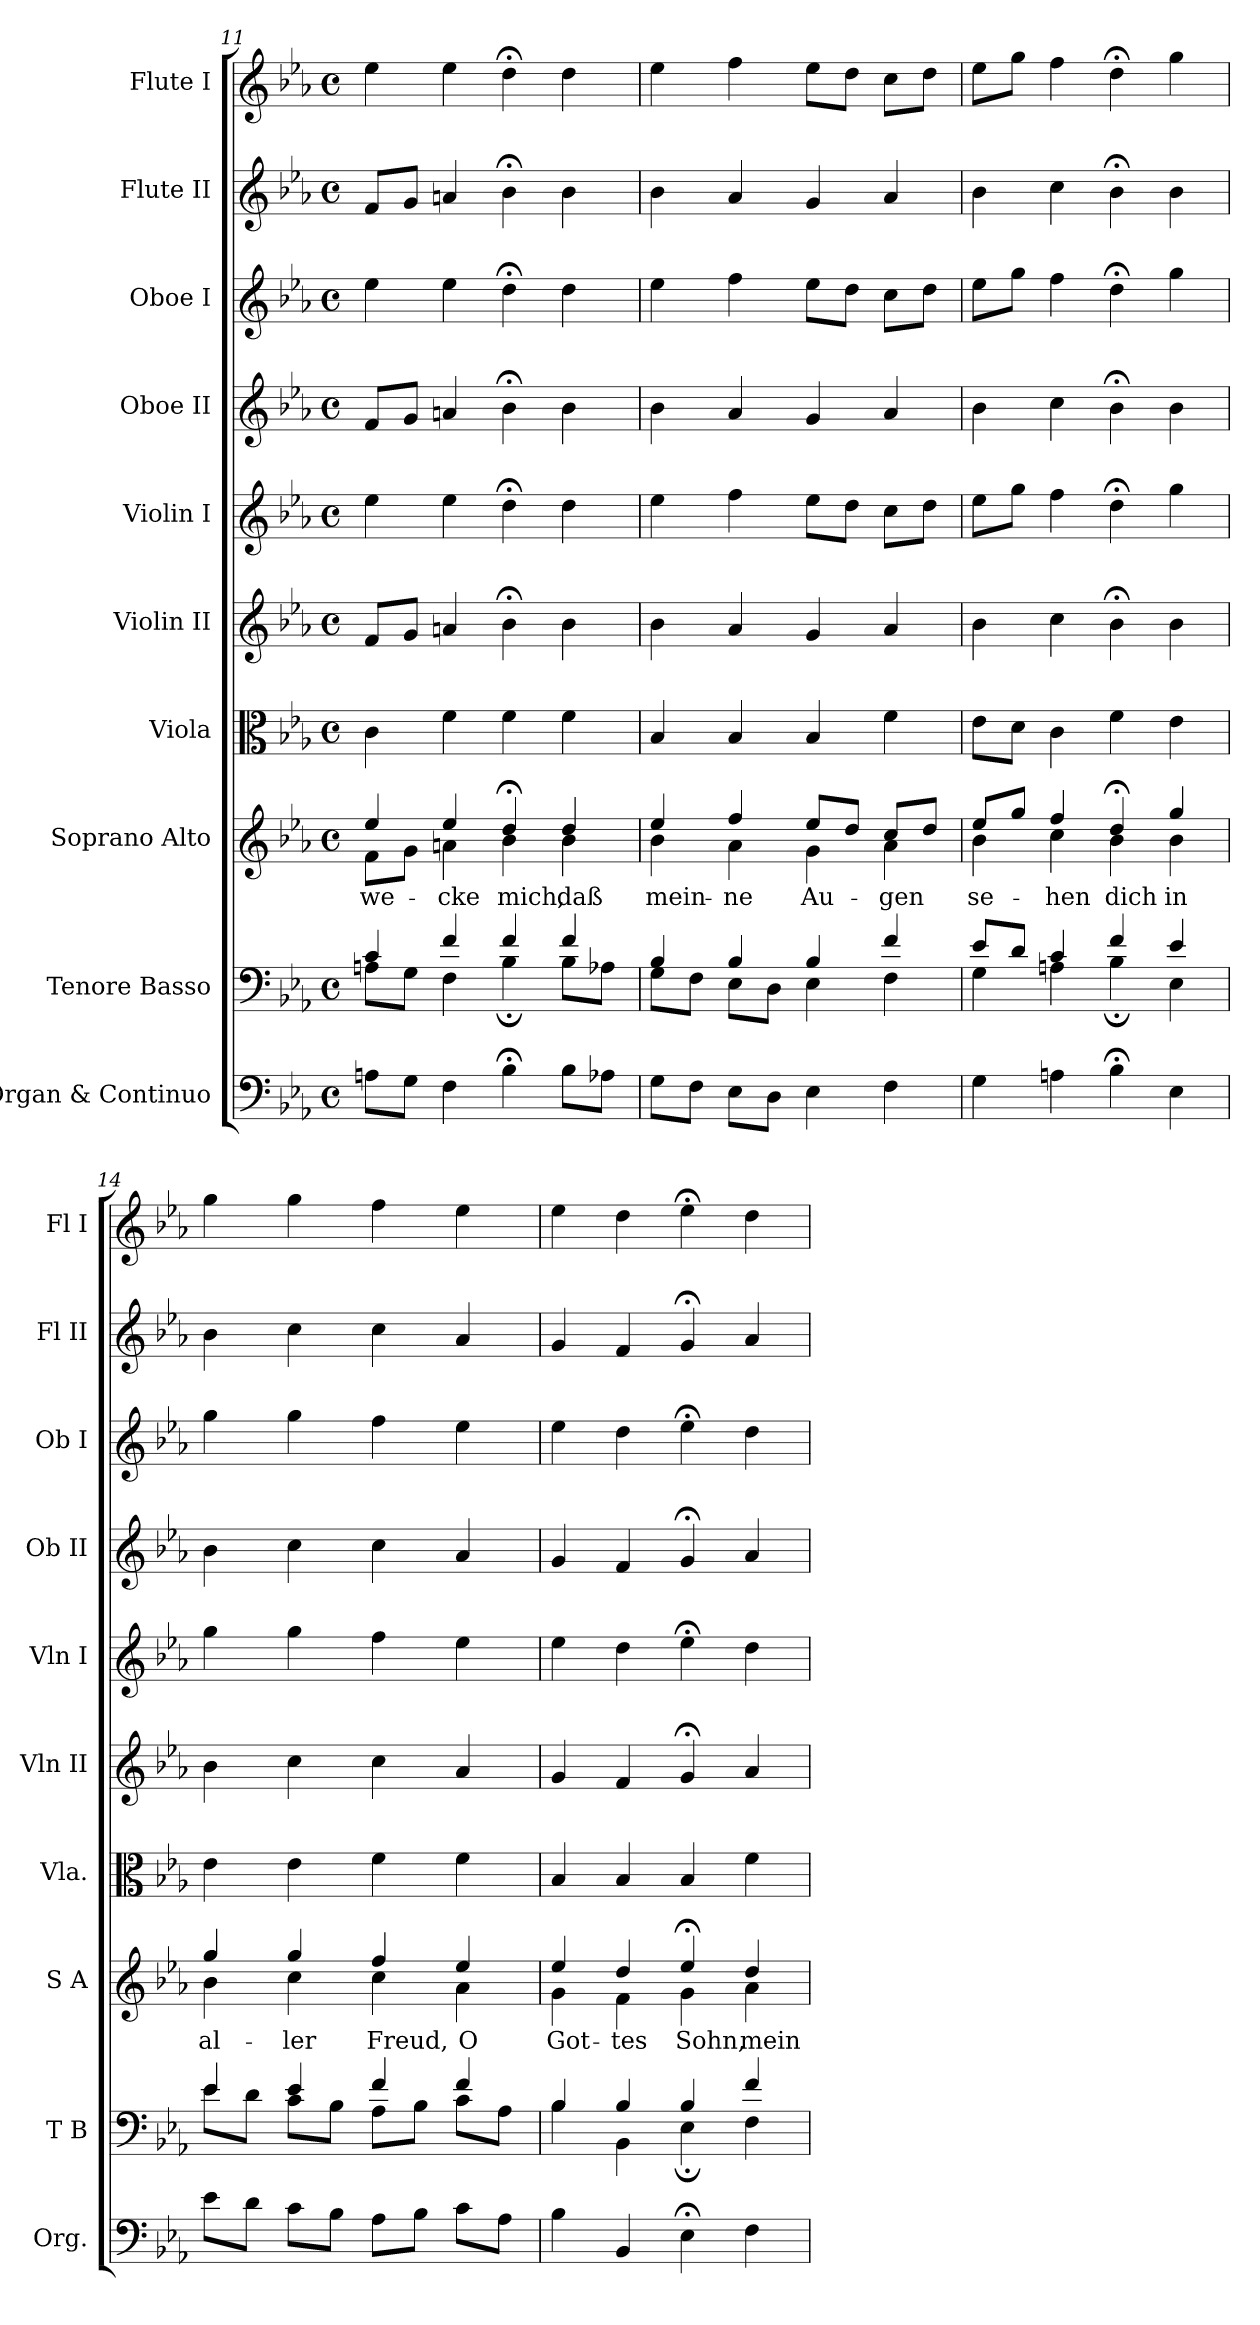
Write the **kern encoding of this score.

**kern	**kern	**kern	**text	**kern	**kern	**kern	**kern	**kern	**kern	**kern
*part10	*part9	*part8	*part8	*part7	*part6	*part5	*part4	*part3	*part2	*part1
*staff10	*staff9	*staff8	*staff8	*staff7	*staff6	*staff5	*staff4	*staff3	*staff2	*staff1
*I"Organ &amp; Continuo	*I"Tenore Basso	*I"Soprano Alto	*	*I"Viola	*I"Violin II	*I"Violin I	*I"Oboe II	*I"Oboe I	*I"Flute II	*I"Flute I
*I'Org.	*I'T B	*I'S A	*	*I'Vla.	*I'Vln II	*I'Vln I	*I'Ob II	*I'Ob I	*I'Fl II	*I'Fl I
*clefF4	*clefF4	*clefG2	*	*clefC3	*clefG2	*clefG2	*clefG2	*clefG2	*clefG2	*clefG2
*k[b-e-a-]	*k[b-e-a-]	*k[b-e-a-]	*	*k[b-e-a-]	*k[b-e-a-]	*k[b-e-a-]	*k[b-e-a-]	*k[b-e-a-]	*k[b-e-a-]	*k[b-e-a-]
*M4/4	*M4/4	*M4/4	*	*M4/4	*M4/4	*M4/4	*M4/4	*M4/4	*M4/4	*M4/4
*met(c)	*met(c)	*met(c)	*	*met(c)	*met(c)	*met(c)	*met(c)	*met(c)	*met(c)	*met(c)
=11	=11	=11	=11	=11	=11	=11	=11	=11	=11	=11
*	*^	*	*	*	*	*	*	*	*	*
!	!	!	!	!LO:LY:b	!	!	!	!	!	!	!
*	*	*	*^	*	*	*	*	*	*	*	*
8An\L	4c/	8An\L	4ee-/	8f\L	-we-	4c\	8f/L	4ee-\	8f/L	4ee-\	8f/L	4ee-\
8G\J	.	8G\J	.	8g\J	.	.	8g/J	.	8g/J	.	8g/J	.
!	!	!	!	!	!LO:LY:b	!	!	!	!	!	!	!
4F\	4f/	4F\	4ee-/	4an\	-cke	4f\	4an/	4ee-\	4an/	4ee-\	4an/	4ee-\
!	!	!	!	!	!LO:LY:b	!	!	!	!	!	!	!
4B-;<\	4f/	4B-;\	4dd;</	4b-\	mich,	4f\	4b-;<\	4dd;<\	4b-;<\	4dd;<\	4b-;<\	4dd;<\
!	!	!	!	!	!LO:LY:b	!	!	!	!	!	!	!
8B-\L	4f/	8B-\L	4dd/	4b-\	daß	4f\	4b-\	4dd\	4b-\	4dd\	4b-\	4dd\
8A-X\J	.	8A-X\J	.	.	.	.	.	.	.	.	.	.
=12	=12	=12	=12	=12	=12	=12	=12	=12	=12	=12	=12	=12
!	!	!	!	!	!LO:LY:b	!	!	!	!	!	!	!
8G\L	4B-/	8G\L	4ee-/	4b-\	mein-	4B-/	4b-\	4ee-\	4b-\	4ee-\	4b-\	4ee-\
8F\J	.	8F\J	.	.	.	.	.	.	.	.	.	.
!	!	!	!	!	!LO:LY:b	!	!	!	!	!	!	!
8E-\L	4B-/	8E-\L	4ff/	4a-\	-ne	4B-/	4a-/	4ff\	4a-/	4ff\	4a-/	4ff\
8D\J	.	8D\J	.	.	.	.	.	.	.	.	.	.
!	!	!	!	!	!LO:LY:b	!	!	!	!	!	!	!
4E-\	4B-/	4E-\	8ee-/L	4g\	Au-	4B-/	4g/	8ee-\L	4g/	8ee-\L	4g/	8ee-\L
.	.	.	8dd/J	.	.	.	.	8dd\J	.	8dd\J	.	8dd\J
!	!	!	!	!	!LO:LY:b	!	!	!	!	!	!	!
4F\	4f/	4F\	8cc/L	4a-\	-gen	4f\	4a-/	8cc\L	4a-/	8cc\L	4a-/	8cc\L
.	.	.	8dd/J	.	.	.	.	8dd\J	.	8dd\J	.	8dd\J
=13	=13	=13	=13	=13	=13	=13	=13	=13	=13	=13	=13	=13
!	!	!	!	!	!LO:LY:b	!	!	!	!	!	!	!
4G\	8e-/L	4G\	8ee-/L	4b-\	se-	8e-\L	4b-\	8ee-\L	4b-\	8ee-\L	4b-\	8ee-\L
.	8d/J	.	8gg/J	.	.	8d\J	.	8gg\J	.	8gg\J	.	8gg\J
!	!	!	!	!	!LO:LY:b	!	!	!	!	!	!	!
4An\	4c/	4An\	4ff/	4cc\	-hen	4c\	4cc\	4ff\	4cc\	4ff\	4cc\	4ff\
!	!	!	!	!	!LO:LY:b	!	!	!	!	!	!	!
4B-;<\	4f/	4B-;\	4dd;</	4b-\	dich	4f\	4b-;<\	4dd;<\	4b-;<\	4dd;<\	4b-;<\	4dd;<\
!	!	!	!	!	!LO:LY:b	!	!	!	!	!	!	!
4E-\	4e-/	4E-\	4gg/	4b-\	in	4e-\	4b-\	4gg\	4b-\	4gg\	4b-\	4gg\
=14	=14	=14	=14	=14	=14	=14	=14	=14	=14	=14	=14	=14
!	!	!	!	!	!LO:LY:b	!	!	!	!	!	!	!
8e-\L	4e-/	8e-\L	4gg/	4b-\	al-	4e-\	4b-\	4gg\	4b-\	4gg\	4b-\	4gg\
8d\J	.	8d\J	.	.	.	.	.	.	.	.	.	.
!	!	!	!	!	!LO:LY:b	!	!	!	!	!	!	!
8c\L	4e-/	8c\L	4gg/	4cc\	-ler	4e-\	4cc\	4gg\	4cc\	4gg\	4cc\	4gg\
8B-\J	.	8B-\J	.	.	.	.	.	.	.	.	.	.
!	!	!	!	!	!LO:LY:b	!	!	!	!	!	!	!
8A-\L	4f/	8A-\L	4ff/	4cc\	Freud,	4f\	4cc\	4ff\	4cc\	4ff\	4cc\	4ff\
8B-\J	.	8B-\J	.	.	.	.	.	.	.	.	.	.
!	!	!	!	!	!LO:LY:b	!	!	!	!	!	!	!
8c\L	4f/	8c\L	4ee-/	4a-\	O	4f\	4a-/	4ee-\	4a-/	4ee-\	4a-/	4ee-\
8A-\J	.	8A-\J	.	.	.	.	.	.	.	.	.	.
=15	=15	=15	=15	=15	=15	=15	=15	=15	=15	=15	=15	=15
!	!	!	!	!	!LO:LY:b	!	!	!	!	!	!	!
4B-\	4B-/	4B-\	4ee-/	4g\	Got-	4B-/	4g/	4ee-\	4g/	4ee-\	4g/	4ee-\
!	!	!	!	!	!LO:LY:b	!	!	!	!	!	!	!
4BB-/	4B-/	4BB-\	4dd/	4f\	-tes	4B-/	4f/	4dd\	4f/	4dd\	4f/	4dd\
!	!	!	!	!	!LO:LY:b	!	!	!	!	!	!	!
4E-;<\	4B-/	4E-;\	4ee-;</	4g\	Sohn,	4B-/	4g;</	4ee-;<\	4g;</	4ee-;<\	4g;</	4ee-;<\
!	!	!	!	!	!LO:LY:b	!	!	!	!	!	!	!
4F\	4f/	4F\	4dd/	4a-\	mein	4f\	4a-/	4dd\	4a-/	4dd\	4a-/	4dd\
*	*v	*v	*	*	*	*	*	*	*	*	*	*
*	*	*v	*v	*	*	*	*	*	*	*	*
=	=	=	=	=	=	=	=	=	=	=
*-	*-	*-	*-	*-	*-	*-	*-	*-	*-	*-
